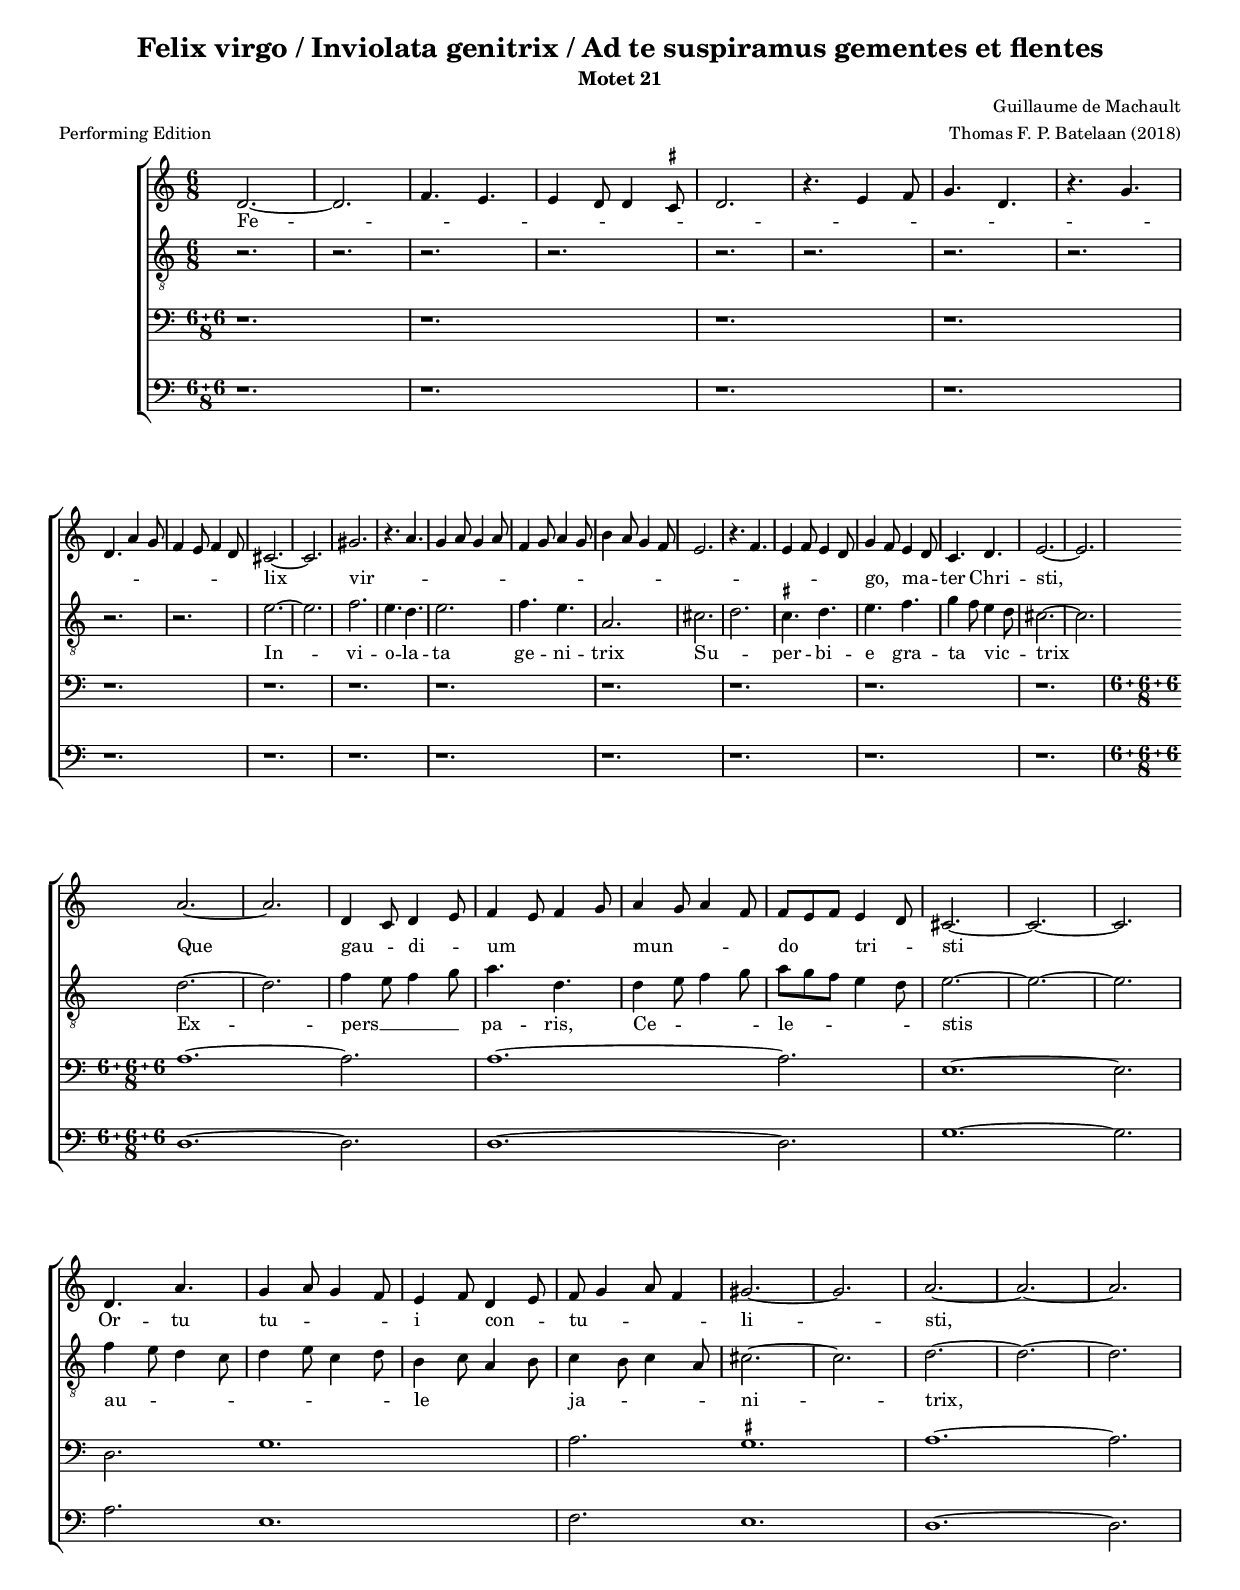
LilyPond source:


\paper {
  top-system-spacing.basic-distance = #10
  score-system-spacing.basic-distance = #18
  system-system-spacing.basic-distance = #18
  last-bottom-spacing.basic-distance = #10
}

#(set-global-staff-size 15.0)

\header {
  title = "Felix virgo / Inviolata genitrix / Ad te suspiramus gementes et flentes"
  subtitle = "Motet 21"
  meter = "Performing Edition"
  composer = "Guillaume de Machault"
  arranger = "Thomas F. P. Batelaan (2018)"
}

global = {
  \key a \minor

}

ficta = { \once \set suggestAccidentals = ##t }
 mb = \melisma
 me = \melismaEnd

sopMusic = { 
\relative {   \time 6/8

d'2.~d2. \melisma  f4. e e4 d8 d4 \ficta cis8 d2.
r4. e4 f8 g4. d r4. g \break d a'4 g8 f4 e8 f4 d8 \melismaEnd
cis2. ~ cis2.  gis' \melisma r4. a4. g4 a8 g4 a8 f4 g8 a4 g8
b4 a8 g4 f8 e2. r4. f e4 f8 e4 d8 \melismaEnd g4 \mb f8 \me e4 \mb d8 \me c4. d e2.~e
a2. ~ a d,4 \mb c8 \me d4 \mb e8 \me f4 \mb e8 f4 g8 \me a4 \mb g8 a4 f8 \me f8 \mb e f \me e4 \mb d8 \me cis2. ~ cis ~ cis
d4. a' g4 \mb a8 g4 f8 \me e4 \mb f8 \me d4 \mb e8 \me f8 \mb g4 a8 f4 \me gis2. ~ gis a2. ~ a ~ a


}
}

sopWords = \lyricmode { 
Fe -- lix vir -- go,  ma -- ter Chri -- sti,
Que gau -- di -- um mun -- do tri -- sti
Or -- tu tu -- i con -- tu -- li -- sti,
Dulc -- is -- si -- ma;
}


altoMusic = 
{\relative { \clef "G_8"   \time 6/8
r2. r2. r2. r2. r2. r2.r2. r2. r2.r2. 
e'2. ~ e f2. e4. d e2. f4. e a,2.
cis \mb d \me \ficta cis4. d e f g4 \mb f8 \me e4 \mb d8 \me cis2.~cis \break
d ~ d f4 \mb e8 f4 g8 \me a4. d,
d4 \mb e8 f4 g8 \me a \mb g f e4 d8 \me e2. ~ e ~ e \break
f4 \mb e8 d4 c8 d4 e8 c4 d8 \me b4 \mb c8 a4 b8 \me c4 \mb b8 c4 a8 \me cis2. ~ cis d2. ~ d ~ d
}
}
altoWords = \lyricmode {
In -- vi -- o -- la -- ta ge -- ni -- trix
Su -- per -- bi -- e gra -- ta vic -- trix
Ex -- pers __ pa -- ris, Ce -- le -- stis
au -- le ja -- ni -- trix,


}

tenorMusic = 
{\relative {   \clef bass   \time 12/8
\compoundMeter #'((6 6 8))

 r1. r r r r r r r r r r r
\compoundMeter #'((6 6 6 8))

a1. ~ a2. a1. ~ a2. e1. ~ e2. d2. g1. a2. \ficta gis1. a1. ~ a2. \bar "|"
  
  }

}
tenorWords = \lyricmode { 

}

bassMusic =
\relative {   \clef bass   \time 12/8
\compoundMeter #'((6 6 8))
 r1. r r r r r r r r r r r

\compoundMeter #'((6 6 6 8))
d1. ~ d2. d1. ~ d2. g1. ~ g2. a2. e1. f2. e1. d1. ~ d2.
}
bassWords = \lyricmode { 

}

\score {
  \new ChoirStaff <<
    \new Staff <<
      \new Voice = "soprano" <<
        \global
        \sopMusic
      >>
      \new Lyrics \lyricsto "soprano" \sopWords
    >>
    \new Staff <<
      \new Voice = "alto" <<
        \global
        \altoMusic
      >>
      \new Lyrics \lyricsto "alto" \altoWords
    >>
    \new Staff <<
      \new Voice = "tenor" <<
        \global
        \tenorMusic
      >>
      \new Lyrics \lyricsto "tenor" \tenorWords
    >>
    \new Staff <<
      \new Voice = "bass" <<
        \global
        \bassMusic
      >>
      \new Lyrics \lyricsto "bass" \bassWords


 >>
 
  >>
 \layout {\context {
    \Score
    \remove "Timing_translator"
    \remove "Default_bar_line_engraver"
  }
  \context {
    \Staff
    \consists "Timing_translator"
    \consists "Default_bar_line_engraver"
  } }
 \midi {    \tempo 2 = 81}    
}

